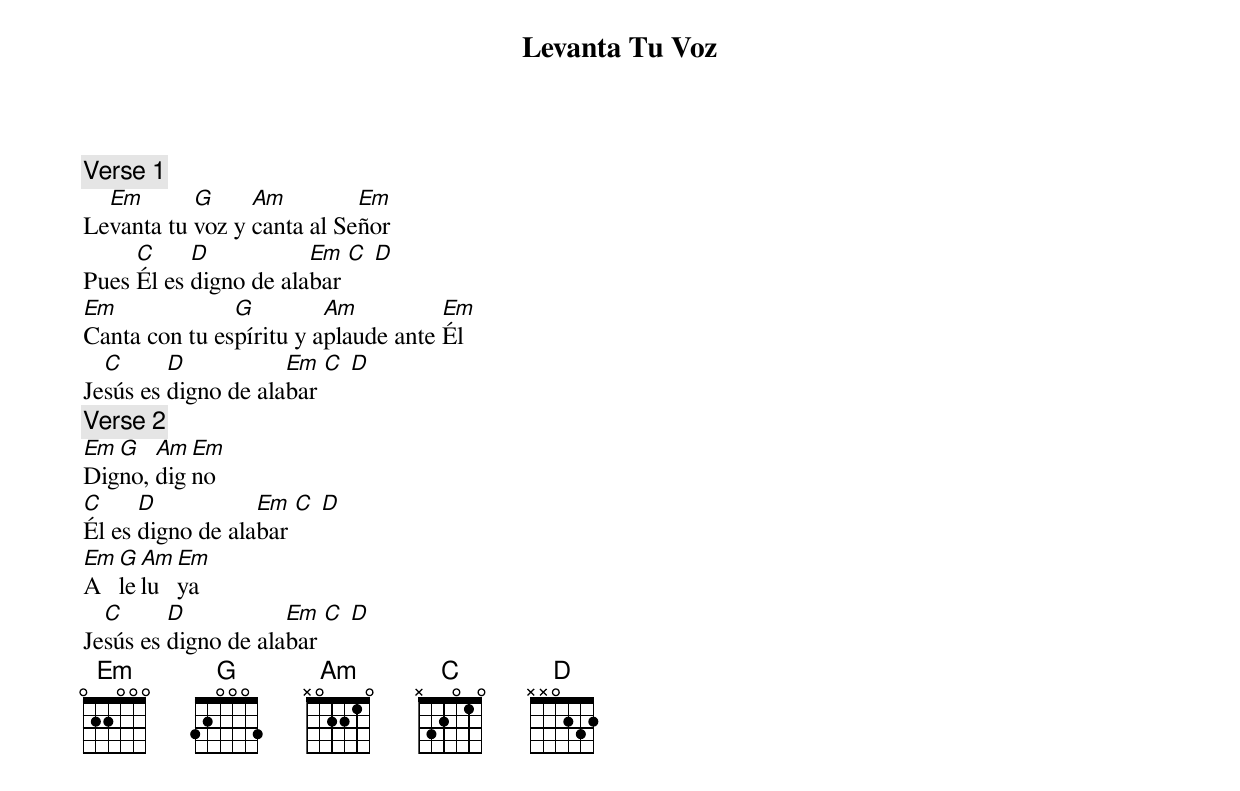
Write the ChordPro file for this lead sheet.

{title: Levanta Tu Voz}
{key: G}
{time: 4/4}
{comment: Verse 1}
Le[Em]vanta tu [G]voz y [Am]canta al Se[Em]ñor
Pues [C]Él es [D]digno de ala[Em]bar [C] [D]
[Em]Canta con tu es[G]píritu y a[Am]plaude ante [Em]Él
Je[C]sús es [D]digno de ala[Em]bar [C] [D]
{comment: Verse 2}
[Em]Dig[G]no, [Am]dig[Em]no
[C]Él es [D]digno de ala[Em]bar [C] [D]
[Em]A[G]le[Am]lu[Em]ya
Je[C]sús es [D]digno de ala[Em]bar [C] [D]
